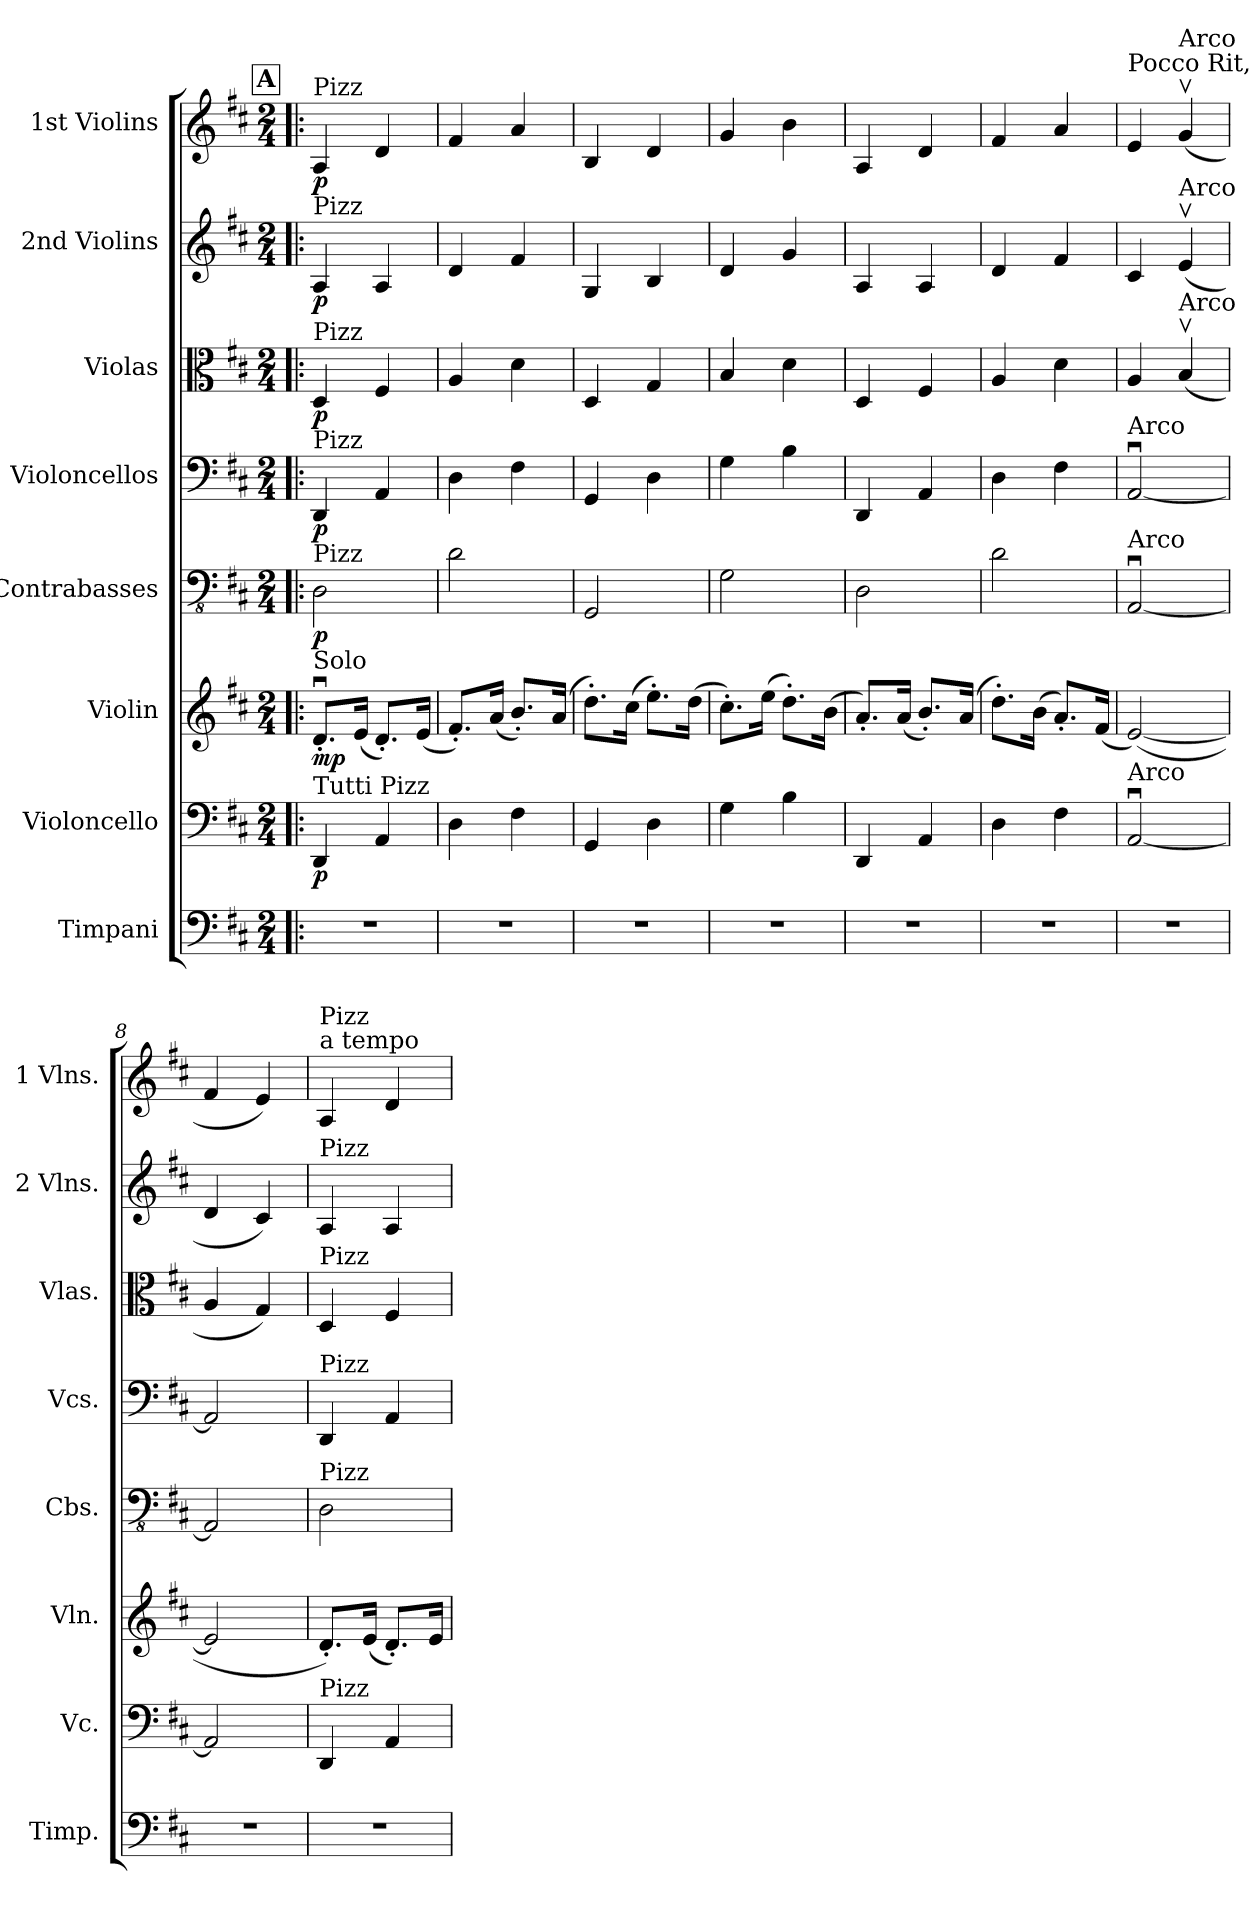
**kern	**kern	**dynam	**kern	**dynam	**kern	**dynam	**kern	**dynam	**kern	**dynam	**kern	**dynam	**kern	**dynam
*part8	*part7	*part7	*part6	*part6	*part5	*part5	*part4	*part4	*part3	*part3	*part2	*part2	*part1	*part1
*staff8	*staff7	*staff7	*staff6	*staff6	*staff5	*staff5	*staff4	*staff4	*staff3	*staff3	*staff2	*staff2	*staff1	*staff1
*I"Timpani	*I"Violoncello	*	*I"Violin	*	*I"Contrabasses	*	*I"Violoncellos	*	*I"Violas	*	*I"2nd Violins	*	*I"1st Violins	*
*I'Timp.	*I'Vc.	*	*I'Vln.	*	*I'Cbs.	*	*I'Vcs.	*	*I'Vlas.	*	*I'2 Vlns.	*	*I'1 Vlns.	*
*clefF4	*clefF4	*	*clefG2	*	*clefFv4	*	*clefF4	*	*clefC3	*	*clefG2	*	*clefG2	*
*k[f#c#]	*k[f#c#]	*	*k[f#c#]	*	*k[f#c#]	*	*k[f#c#]	*	*k[f#c#]	*	*k[f#c#]	*	*k[f#c#]	*
*M2/4	*M2/4	*	*M2/4	*	*M2/4	*	*M2/4	*	*M2/4	*	*M2/4	*	*M2/4	*
*MM90	*MM90	*	*MM90	*	*MM90	*	*MM90	*	*MM90	*	*MM90	*	*MM90	*
!!LO:REH:place=s1:a:B:fs=14:t=A
=1!|:	=1!|:	=1!|:	=1!|:	=1!|:	=1!|:	=1!|:	=1!|:	=1!|:	=1!|:	=1!|:	=1!|:	=1!|:	=1!|:	=1!|:
!	!	!	!	!	!	!	!	!	!	!	!	!	!LO:TX:a:t=Pizz	!
!	!	!	!	!	!	!	!	!	!	!	!LO:TX:a:t=Pizz	!	!	!
!	!	!	!	!	!	!	!	!	!LO:TX:a:t=Pizz	!	!	!	!	!
!	!	!	!	!	!	!	!LO:TX:a:t=Pizz	!	!	!	!	!	!	!
!	!	!	!	!	!LO:TX:a:t=Pizz	!	!	!	!	!	!	!	!	!
!	!	!	!LO:TX:a:t=Solo	!	!	!	!	!	!	!	!	!	!	!
!	!LO:TX:a:t=Tutti Pizz	!	!	!	!	!	!	!	!	!	!	!	!	!
!	!	!LO:DY:b	!	!LO:DY:b	!	!LO:DY:b	!	!LO:DY:b	!	!LO:DY:b	!	!LO:DY:b	!	!LO:DY:b
2r	4DD/	p	8.du'/L	mp	2DD\	p	4DD/	p	4D/	p	4A/	p	4A/	p
.	.	.	(16e/Jk	.	.	.	.	.	.	.	.	.	.	.
.	4AA/	.	8.d'/L)	.	.	.	4AA/	.	4F#/	.	4A/	.	4d/	.
.	.	.	(16e/Jk	.	.	.	.	.	.	.	.	.	.	.
=2	=2	=2	=2	=2	=2	=2	=2	=2	=2	=2	=2	=2	=2	=2
2r	4D\	.	8.f#'/L)	.	2D\	.	4D\	.	4A/	.	4d/	.	4f#/	.
.	.	.	(16a/Jk	.	.	.	.	.	.	.	.	.	.	.
.	4F#\	.	8.b'/L)	.	.	.	4F#\	.	4d\	.	4f#/	.	4a/	.
.	.	.	(16a/Jk	.	.	.	.	.	.	.	.	.	.	.
=3	=3	=3	=3	=3	=3	=3	=3	=3	=3	=3	=3	=3	=3	=3
2r	4GG/	.	8.dd'\L)	.	2GGG/	.	4GG/	.	4D/	.	4G/	.	4B/	.
.	.	.	(16cc#\Jk	.	.	.	.	.	.	.	.	.	.	.
.	4D\	.	8.ee'\L)	.	.	.	4D\	.	4G/	.	4B/	.	4d/	.
.	.	.	(16dd\Jk	.	.	.	.	.	.	.	.	.	.	.
=4	=4	=4	=4	=4	=4	=4	=4	=4	=4	=4	=4	=4	=4	=4
2r	4G\	.	8.cc#'\L)	.	2GG\	.	4G\	.	4B/	.	4d/	.	4g/	.
.	.	.	(16ee\Jk	.	.	.	.	.	.	.	.	.	.	.
.	4B\	.	8.dd'\L)	.	.	.	4B\	.	4d\	.	4g/	.	4b\	.
.	.	.	(16b\Jk	.	.	.	.	.	.	.	.	.	.	.
=5	=5	=5	=5	=5	=5	=5	=5	=5	=5	=5	=5	=5	=5	=5
2r	4DD/	.	8.a'/L)	.	2DD\	.	4DD/	.	4D/	.	4A/	.	4A/	.
.	.	.	(16a/Jk	.	.	.	.	.	.	.	.	.	.	.
.	4AA/	.	8.b'/L)	.	.	.	4AA/	.	4F#/	.	4A/	.	4d/	.
.	.	.	(16a/Jk	.	.	.	.	.	.	.	.	.	.	.
=6	=6	=6	=6	=6	=6	=6	=6	=6	=6	=6	=6	=6	=6	=6
2r	4D\	.	8.dd'\L)	.	2D\	.	4D\	.	4A/	.	4d/	.	4f#/	.
.	.	.	(16b\Jk	.	.	.	.	.	.	.	.	.	.	.
.	4F#\	.	8.a'/L)	.	.	.	4F#\	.	4d\	.	4f#/	.	4a/	.
.	.	.	(16f#/Jk	.	.	.	.	.	.	.	.	.	.	.
=7	=7	=7	=7	=7	=7	=7	=7	=7	=7	=7	=7	=7	=7	=7
*	*	*	*	*	*	*	*	*	*	*	*	*	*MM80	*
!	!	!	!	!	!	!	!	!	!	!	!	!	!LO:TX:a:t=Pocco Rit,	!
!	!	!	!	!	!	!	!LO:TX:a:t=Arco	!	!	!	!	!	!	!
!	!	!	!	!	!LO:TX:a:t=Arco	!	!	!	!	!	!	!	!	!
!	!LO:TX:a:t=Arco	!	!	!	!	!	!	!	!	!	!	!	!	!
2r	[2AAu/	.	([2e/)	.	[2AAAu/	.	[2AAu/	.	4A/	.	4c#/	.	4e/	.
*	*	*	*	*	*	*	*	*	*	*	*	*	*MM86	*
!	!	!	!	!	!	!	!	!	!	!	!	!	!LO:TX:a:t=Arco	!
!	!	!	!	!	!	!	!	!	!	!	!LO:TX:a:t=Arco	!	!	!
!	!	!	!	!	!	!	!	!	!LO:TX:a:t=Arco	!	!	!	!	!
.	.	.	.	.	.	.	.	.	(4Bv/	.	(4ev/	.	(4gv/	.
=8	=8	=8	=8	=8	=8	=8	=8	=8	=8	=8	=8	=8	=8	=8
*	*	*	*	*	*	*	*	*	*	*	*	*	*MM84	*
2r	2AA/]	.	2e/]	.	2AAA/]	.	2AA/]	.	4A/	.	4d/	.	4f#/	.
*	*	*	*	*	*	*	*	*	*	*	*	*	*MM82	*
.	.	.	.	.	.	.	.	.	4G/)	.	4c#/)	.	4e/)	.
=9	=9	=9	=9	=9	=9	=9	=9	=9	=9	=9	=9	=9	=9	=9
*	*	*	*	*	*	*	*	*	*	*	*	*	*MM90	*
!	!	!	!	!	!	!	!	!	!	!	!	!	!LO:TX:a:t=a tempo	!
!	!	!	!	!	!	!	!	!	!	!	!	!	!LO:TX:a:t=Pizz	!
!	!	!	!	!	!	!	!	!	!	!	!LO:TX:a:t=Pizz	!	!	!
!	!	!	!	!	!	!	!	!	!LO:TX:a:t=Pizz	!	!	!	!	!
!	!	!	!	!	!	!	!LO:TX:a:t=Pizz	!	!	!	!	!	!	!
!	!	!	!	!	!LO:TX:a:t=Pizz	!	!	!	!	!	!	!	!	!
!	!LO:TX:a:t=Pizz	!	!	!	!	!	!	!	!	!	!	!	!	!
2r	4DD/	.	8.d'/L)	.	2DD\	.	4DD/	.	4D/	.	4A/	.	4A/	.
.	.	.	(16e/Jk	.	.	.	.	.	.	.	.	.	.	.
.	4AA/	.	8.d'/L)	.	.	.	4AA/	.	4F#/	.	4A/	.	4d/	.
.	.	.	16e/Jk	.	.	.	.	.	.	.	.	.	.	.
=	=	=	=	=	=	=	=	=	=	=	=	=	=	=
*-	*-	*-	*-	*-	*-	*-	*-	*-	*-	*-	*-	*-	*-	*-
